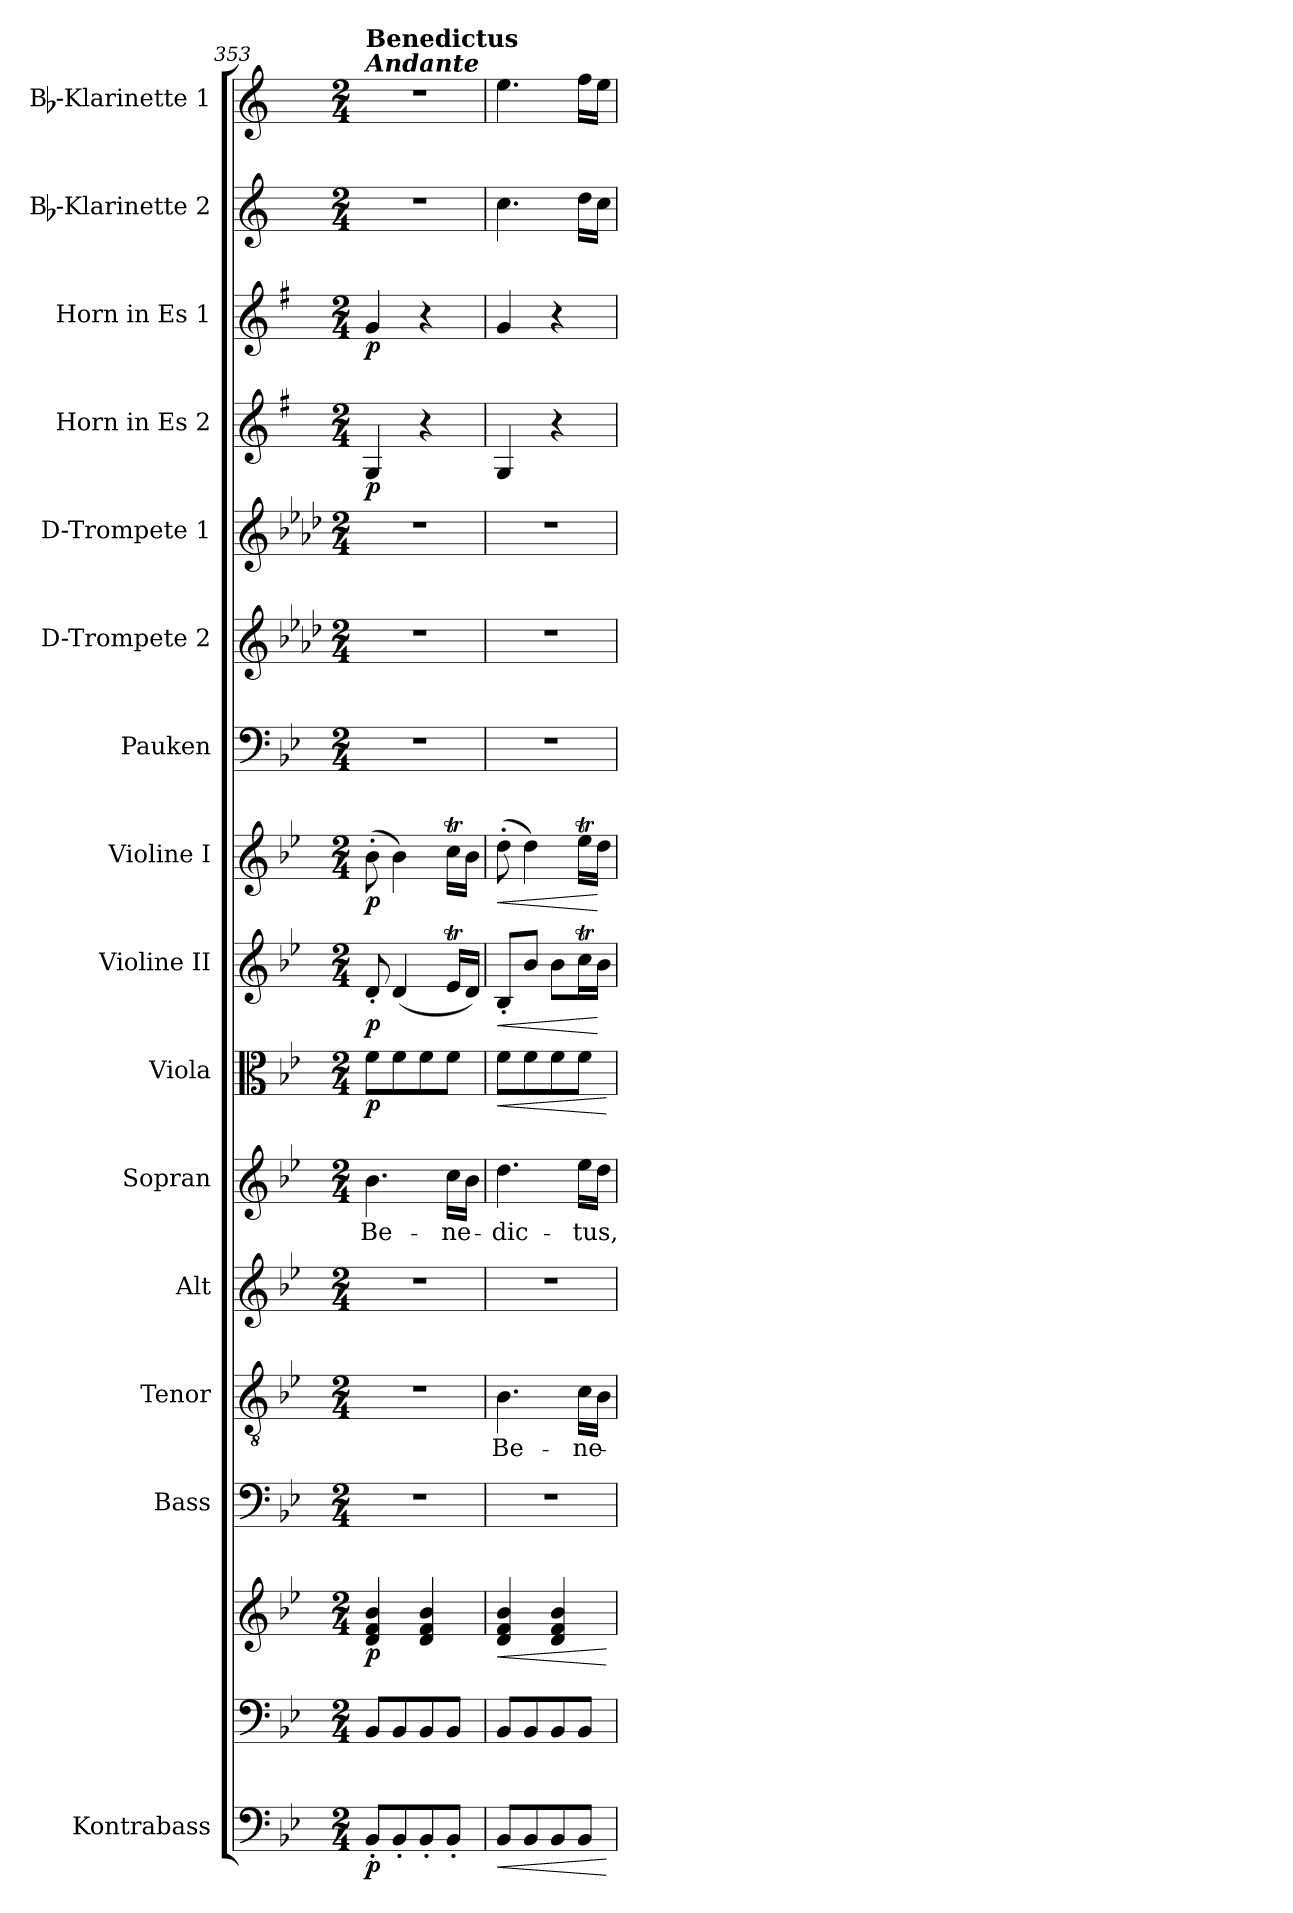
**kern	**dynam	**kern	**kern	**dynam	**kern	**kern	**text	**kern	**kern	**text	**kern	**dynam	**kern	**dynam	**kern	**dynam	**kern	**kern	**kern	**kern	**dynam	**kern	**dynam	**kern	**kern
*part16	*part16	*part15	*part15	*part15	*part14	*part13	*part13	*part12	*part11	*part11	*part10	*part10	*part9	*part9	*part8	*part8	*part7	*part6	*part5	*part4	*part4	*part3	*part3	*part2	*part1
*staff17	*staff17	*staff16	*staff15	*staff15/16	*staff14	*staff13	*staff13	*staff12	*staff11	*staff11	*staff10	*staff10	*staff9	*staff9	*staff8	*staff8	*staff7	*staff6	*staff5	*staff4	*staff4	*staff3	*staff3	*staff2	*staff1
*I"Kontrabass	*	*	*	*	*I"Bass	*I"Tenor	*	*I"Alt	*I"Sopran	*	*I"Viola	*	*I"Violine II	*	*I"Violine I	*	*I"Pauken	*I"D-Trompete 2	*I"D-Trompete 1	*I"Horn in Es 2	*	*I"Horn in Es 1	*	*I"Bb-Klarinette 2	*I"Bb-Klarinette 1
*I'Kb.	*	*	*	*	*I'B.	*I'T.	*	*I'A.	*I'S.	*	*I'Vla.	*	*I'Vl. II	*	*I'Vl. I	*	*I'Pk.	*I'D Trp. 2	*I'D Trp. 1	*	*	*	*	*I'Bb Kl. 2	*I'Bb Kl. 1
!!LO:PB:g=z
*clefF4	*	*clefF4	*clefG2	*	*clefF4	*clefGv2	*	*clefG2	*clefG2	*	*clefC3	*	*clefG2	*	*clefG2	*	*clefF4	*clefG2	*clefG2	*clefG2	*	*clefG2	*	*clefG2	*clefG2
*ITrd7c12	*	*	*	*	*	*	*	*	*	*	*	*	*	*	*	*	*	*ITrd-1c-2	*ITrd-1c-2	*ITrd5c9	*	*ITrd5c9	*	*ITrd1c2	*ITrd1c2
*k[b-e-]	*	*k[b-e-]	*k[b-e-]	*	*k[b-e-]	*k[b-e-]	*	*k[b-e-]	*k[b-e-]	*	*k[b-e-]	*	*k[b-e-]	*	*k[b-e-]	*	*k[b-e-]	*k[b-e-]	*k[b-e-]	*k[b-e-]	*	*k[b-e-]	*	*k[b-e-]	*k[b-e-]
*B-:	*	*B-:	*B-:	*	*B-:	*B-:	*	*B-:	*B-:	*	*B-:	*	*B-:	*	*B-:	*	*B-:	*B-:	*B-:	*B-:	*	*B-:	*	*B-:	*B-:
*M2/4	*	*M2/4	*M2/4	*	*M2/4	*M2/4	*	*M2/4	*M2/4	*	*M2/4	*	*M2/4	*	*M2/4	*	*M2/4	*M2/4	*M2/4	*M2/4	*	*M2/4	*	*M2/4	*M2/4
=353	=353	=353	=353	=353	=353	=353	=353	=353	=353	=353	=353	=353	=353	=353	=353	=353	=353	=353	=353	=353	=353	=353	=353	=353	=353
!	!	!	!	!	!	!	!	!	!	!	!	!	!	!	!	!	!	!	!	!	!	!	!	!	!LO:TX:a:Bi:t=Andante
!	!	!	!	!	!	!	!	!	!	!	!	!	!	!	!	!	!	!	!	!	!	!	!	!	!LO:TX:a:B:t=Benedictus
!	!LO:DY:b	!	!	!LO:DY:b	!	!	!	!	!	!LO:LY:b	!	!LO:DY:b	!	!LO:DY:b	!	!LO:DY:b	!	!	!	!	!LO:DY:b	!	!LO:DY:b	!	!
8BBB-'</L	p	8BB-/L	4d/ 4f/ 4b-/	p	2r	2r	.	2r	4.b-\	Be-	8f\L	p	8d'</	p	(>8b-'>\	p	2r	2r	2r	4BB-/	p	4B-/	p	2r	2r
8BBB-'</	.	8BB-/	.	.	.	.	.	.	.	.	8f\	.	(<4d/	.	4b-\)	.	.	.	.	.	.	.	.	.	.
8BBB-'</	.	8BB-/	4d/ 4f/ 4b-/	.	.	.	.	.	.	.	8f\	.	.	.	.	.	.	.	.	4r	.	4r	.	.	.
!	!	!	!	!	!	!	!	!	!	!LO:LY:b	!	!	!	!	!	!	!	!	!	!	!	!	!	!	!
8BBB-'</J	.	8BB-/J	.	.	.	.	.	.	16cc\LL	-ne-	8f\J	.	16e-T/LL	.	16ccT\LL	.	.	.	.	.	.	.	.	.	.
.	.	.	.	.	.	.	.	.	16b-\JJ	.	.	.	16d/JJ)	.	16b-\JJ	.	.	.	.	.	.	.	.	.	.
=354	=354	=354	=354	=354	=354	=354	=354	=354	=354	=354	=354	=354	=354	=354	=354	=354	=354	=354	=354	=354	=354	=354	=354	=354	=354
!	!LO:HP:b	!	!	!LO:HP:b	!	!	!LO:LY:b	!	!	!LO:LY:b	!	!LO:HP:b	!	!LO:HP:b	!	!LO:HP:b	!	!	!	!	!	!	!	!	!
8BBB-/L	<	8BB-/L	4d/ 4f/ 4b-/	<	2r	4.B-\	Be-	2r	4.dd\	-dic-	8f\L	<	8B-'</L	<	(>8dd'>\	<	2r	2r	2r	4BB-/	.	4B-/	.	4.b-\	4.dd\
8BBB-/	.	8BB-/	.	.	.	.	.	.	.	.	8f\	.	8b-/J	.	4dd\)	.	.	.	.	.	.	.	.	.	.
8BBB-/	.	8BB-/	4d/ 4f/ 4b-/	.	.	.	.	.	.	.	8f\	.	8b-\L	.	.	.	.	.	.	4r	.	4r	.	.	.
!	!	!	!	!	!	!	!LO:LY:b	!	!	!LO:LY:b	!	!	!	!	!	!	!	!	!	!	!	!	!	!	!
8BBB-/J	.	8BB-/J	.	.	.	16c\LL	-ne-	.	16ee-\LL	-tus,	8f\J	.	16ccT\L	.	16ee-T\LL	.	.	.	.	.	.	.	.	16cc\LL	16ee-\LL
.	.	.	.	.	.	16B-\JJ	.	.	16dd\JJ	.	.	.	16b-\JJ	[	16dd\JJ	[	.	.	.	.	.	.	.	16b-\JJ	16dd\JJ
.	[	.	.	[	.	.	.	.	.	.	.	[	.	.	.	.	.	.	.	.	.	.	.	.	.
=	=	=	=	=	=	=	=	=	=	=	=	=	=	=	=	=	=	=	=	=	=	=	=	=	=
*-	*-	*-	*-	*-	*-	*-	*-	*-	*-	*-	*-	*-	*-	*-	*-	*-	*-	*-	*-	*-	*-	*-	*-	*-	*-
